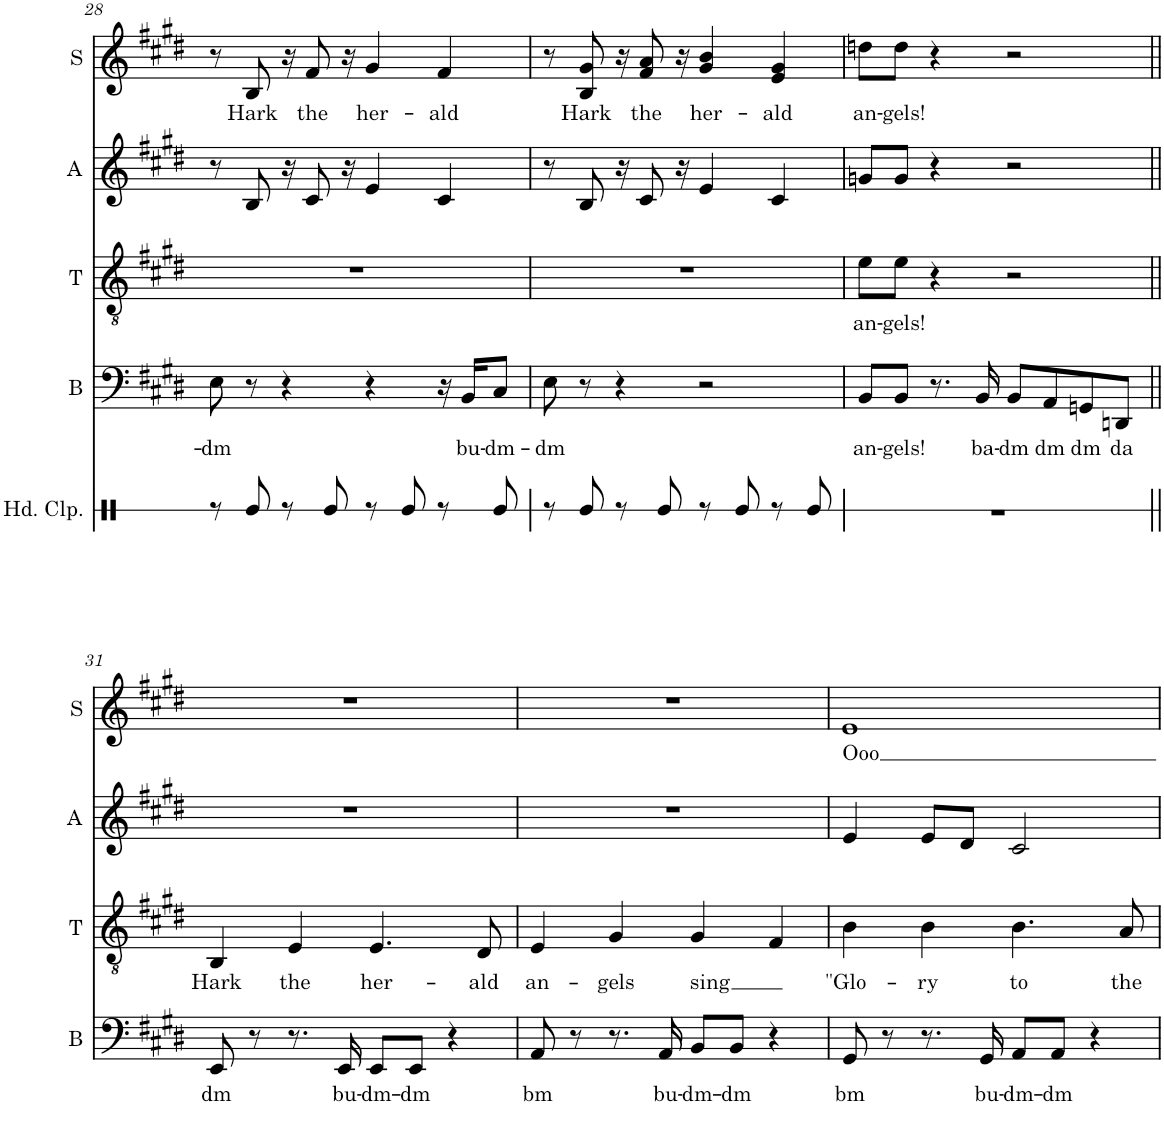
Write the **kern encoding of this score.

**kern	**text	**kern	**text	**kern	**kern	**text
*part4	*part4	*part3	*part3	*part2	*part1	*part1
*staff4	*staff4	*staff3	*staff3	*staff2	*staff1	*staff1
*I"Bass	*	*I"Tenor	*	*I"Alto	*I"Soprano	*
*I'B	*	*I'T	*	*I'A	*I'S	*
!!LO:PB:g=z
*clefF4	*	*clefGv2	*	*clefG2	*clefG2	*
*k[f#c#g#d#]	*	*k[f#c#g#d#]	*	*k[f#c#g#d#]	*k[f#c#g#d#]	*
*M4/4	*	*M4/4	*	*M4/4	*M4/4	*
=28	=28	=28	=28	=28	=28	=28
!	!LO:LY:b	!	!	!	!	!
8E\	-dm	1r	.	8r	8r	.
!	!	!	!	!	!	!LO:LY:b
8r	.	.	.	8B/	8B/	Hark
4r	.	.	.	16r	16r	.
!	!	!	!	!	!	!LO:LY:b
.	.	.	.	8c#/	8f#/	the
.	.	.	.	16r	16r	.
!	!	!	!	!	!	!LO:LY:b
4r	.	.	.	4e/	4g#/	her-
!	!	!	!	!	!	!LO:LY:b
16r	.	.	.	4c#/	4f#/	-ald
!	!LO:LY:b	!	!	!	!	!
16BB/KL	bu-	.	.	.	.	.
!	!LO:LY:b	!	!	!	!	!
8C#/J	-dm-	.	.	.	.	.
=29	=29	=29	=29	=29	=29	=29
!	!LO:LY:b	!	!	!	!	!
8E\	-dm	1r	.	8r	8r	.
!	!	!	!	!	!	!LO:LY:b
8r	.	.	.	8B/	8B/ 8g#/	Hark
4r	.	.	.	16r	16r	.
!	!	!	!	!	!	!LO:LY:b
.	.	.	.	8c#/	8f#/ 8a/	the
.	.	.	.	16r	16r	.
!	!	!	!	!	!	!LO:LY:b
2r	.	.	.	4e/	4g#/ 4b/	her-
!	!	!	!	!	!	!LO:LY:b
.	.	.	.	4c#/	4e/ 4g#/	-ald
=30	=30	=30	=30	=30	=30	=30
!	!LO:LY:b	!	!LO:LY:b	!	!	!LO:LY:b
8BB/L	an-	8e\L	an-	8gn/L	8ddn\L	an-
!	!LO:LY:b	!	!LO:LY:b	!	!	!LO:LY:b
8BB/J	-gels!	8e\J	-gels!	8g/J	8dd\J	-gels!
8.r	.	4r	.	4r	4r	.
!	!LO:LY:b	!	!	!	!	!
16BB/	ba-	.	.	.	.	.
!	!LO:LY:b	!	!	!	!	!
8BB/L	-dm	2r	.	2r	2r	.
!	!LO:LY:b	!	!	!	!	!
8AA/	dm	.	.	.	.	.
!	!LO:LY:b	!	!	!	!	!
8GGn/	dm	.	.	.	.	.
!	!LO:LY:b	!	!	!	!	!
8DDn/J	da	.	.	.	.	.
!!LO:LB:g=z
=31||	=31||	=31||	=31||	=31||	=31||	=31||
!	!LO:LY:b	!	!LO:LY:b	!	!	!
8EE/	dm	4BB/	Hark	1r	1r	.
8r	.	.	.	.	.	.
!	!	!	!LO:LY:b	!	!	!
8.r	.	4E/	the	.	.	.
!	!LO:LY:b	!	!	!	!	!
16EE/	bu-	.	.	.	.	.
!	!LO:LY:b	!	!LO:LY:b	!	!	!
8EE/L	-dm-	4.E/	her-	.	.	.
!	!LO:LY:b	!	!	!	!	!
8EE/J	-dm	.	.	.	.	.
4r	.	.	.	.	.	.
!	!	!	!LO:LY:b	!	!	!
.	.	8D#/	-ald	.	.	.
=32	=32	=32	=32	=32	=32	=32
!	!LO:LY:b	!	!LO:LY:b	!	!	!
8AA/	bm	4E/	an-	1r	1r	.
8r	.	.	.	.	.	.
!	!	!	!LO:LY:b	!	!	!
8.r	.	4G#/	-gels	.	.	.
!	!LO:LY:b	!	!	!	!	!
16AA/	bu-	.	.	.	.	.
!	!LO:LY:b	!	!LO:LY:b	!	!	!
8BB/L	-dm-	4G#/	sing	.	.	.
!	!LO:LY:b	!	!	!	!	!
8BB/J	-dm	.	.	.	.	.
4r	.	4F#/	.	.	.	.
=33	=33	=33	=33	=33	=33	=33
!	!LO:LY:b	!	!LO:LY:b	!	!	!LO:LY:b
8GG#/	bm	4B\	"Glo-	4e/	1e	Ooo
8r	.	.	.	.	.	.
!	!	!	!LO:LY:b	!	!	!
8.r	.	4B\	-ry	8e/L	.	.
.	.	.	.	8d#/J	.	.
!	!LO:LY:b	!	!	!	!	!
16GG#/	bu-	.	.	.	.	.
!	!LO:LY:b	!	!LO:LY:b	!	!	!
8AA/L	-dm-	4.B\	to	2c#/	.	.
!	!LO:LY:b	!	!	!	!	!
8AA/J	-dm	.	.	.	.	.
4r	.	.	.	.	.	.
!	!	!	!LO:LY:b	!	!	!
.	.	8A/	the	.	.	.
=	=	=	=	=	=	=
*-	*-	*-	*-	*-	*-	*-
